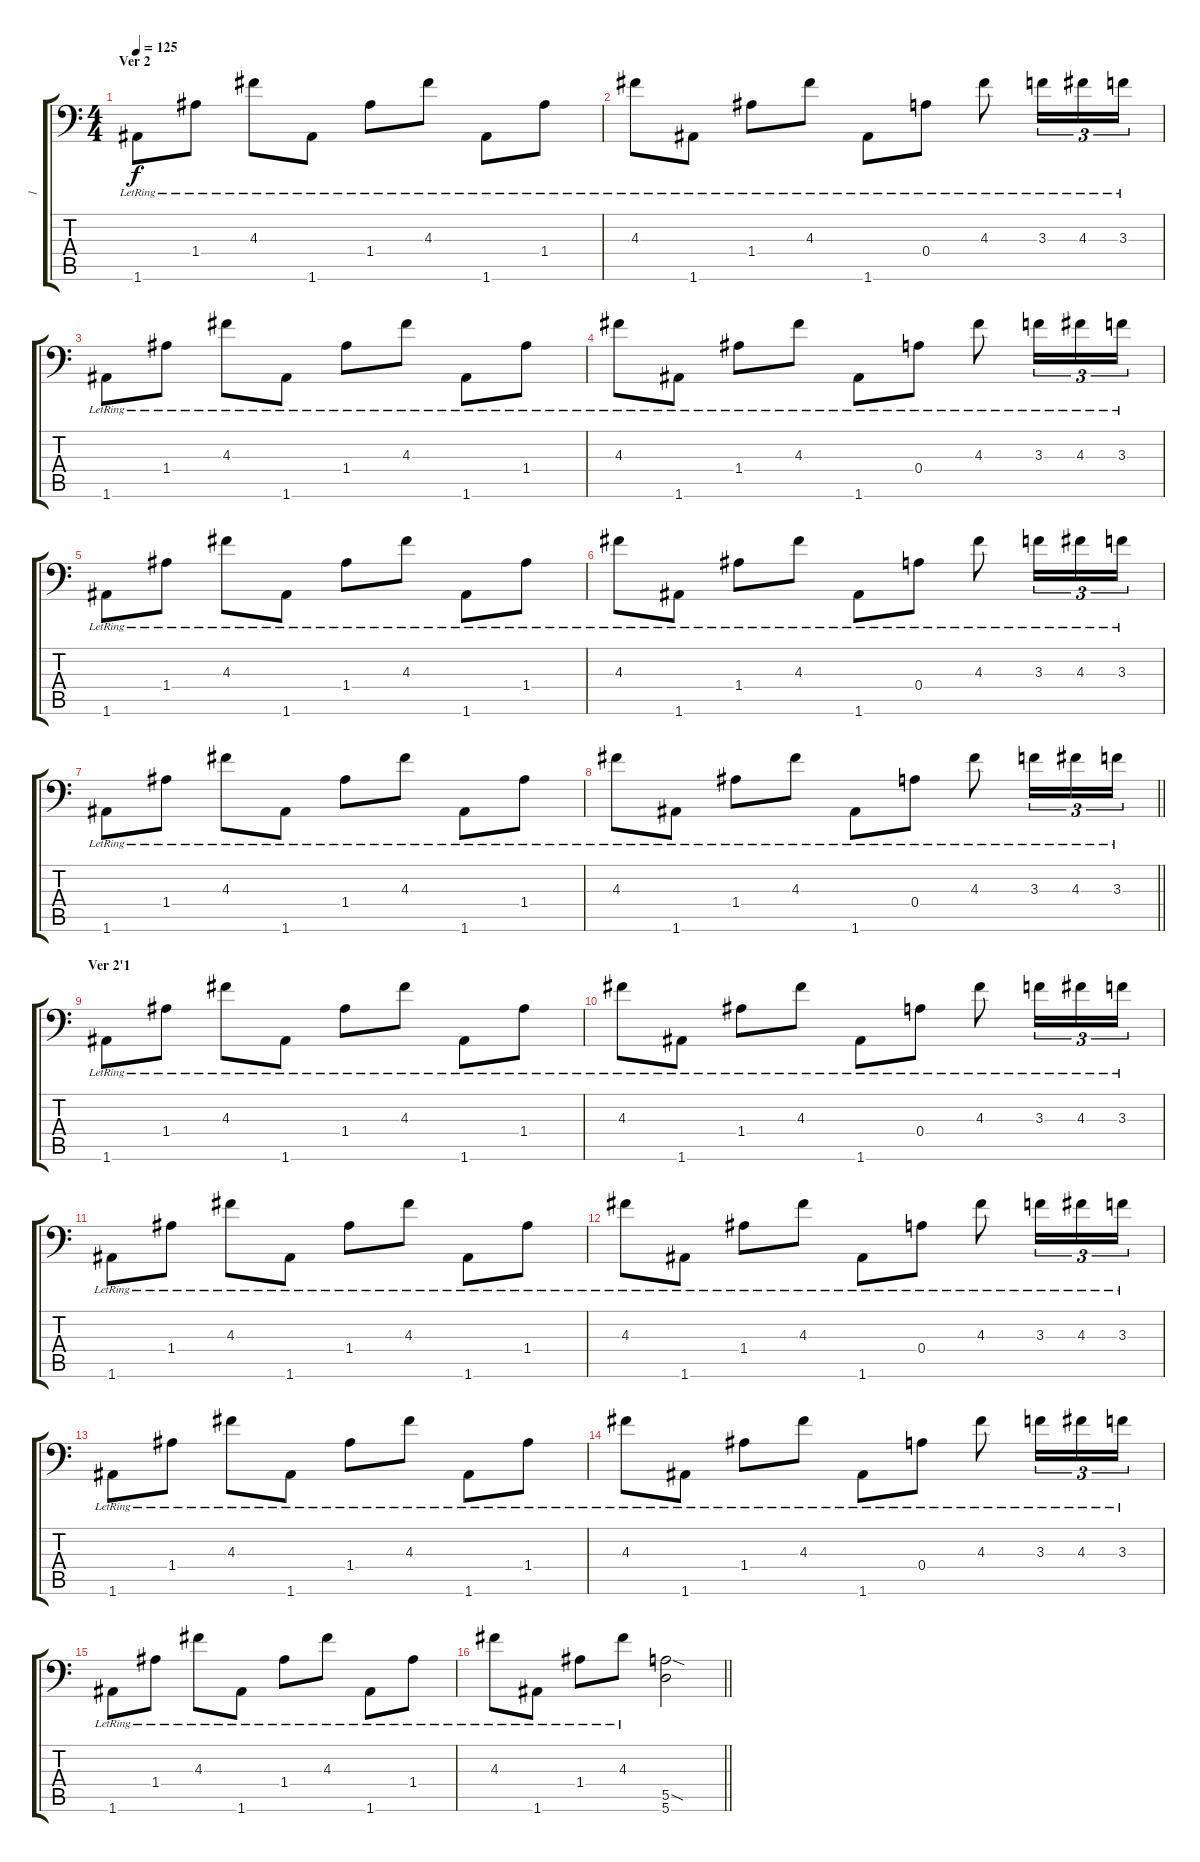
\track ("1" "1") {instrument distortionguitar}
\staff {score tabs}
\tuning (B3 Gb3 D3 A2 E2 A1) {hide}
\ts (4 4)
\section ("" "Ver 2")
\tempo 125
\clef f4
\ks c
1.6{lr}.8{dy f} 1.4{lr}.8 4.3{lr}.8 1.6{lr}.8 1.4{lr}.8 4.3{lr}.8 1.6{lr}.8 1.4{lr}.8 |
4.3{lr}.8 1.6{lr}.8 1.4{lr}.8 4.3{lr}.8 1.6{lr}.8 0.4{lr}.8 4.3{lr}.8 3.3{lr}.16{tu (3 2)} 4.3{lr}.16{tu (3 2)} 3.3{lr}.16{tu (3 2)} |
1.6{lr}.8 1.4{lr}.8 4.3{lr}.8 1.6{lr}.8 1.4{lr}.8 4.3{lr}.8 1.6{lr}.8 1.4{lr}.8 |
4.3{lr}.8 1.6{lr}.8 1.4{lr}.8 4.3{lr}.8 1.6{lr}.8 0.4{lr}.8 4.3{lr}.8 3.3{lr}.16{tu (3 2)} 4.3{lr}.16{tu (3 2)} 3.3{lr}.16{tu (3 2)} |
1.6{lr}.8 1.4{lr}.8 4.3{lr}.8 1.6{lr}.8 1.4{lr}.8 4.3{lr}.8 1.6{lr}.8 1.4{lr}.8 |
4.3{lr}.8 1.6{lr}.8 1.4{lr}.8 4.3{lr}.8 1.6{lr}.8 0.4{lr}.8 4.3{lr}.8 3.3{lr}.16{tu (3 2)} 4.3{lr}.16{tu (3 2)} 3.3{lr}.16{tu (3 2)} |
1.6{lr}.8 1.4{lr}.8 4.3{lr}.8 1.6{lr}.8 1.4{lr}.8 4.3{lr}.8 1.6{lr}.8 1.4{lr}.8 |
\barLineRight lightlight
4.3{lr}.8 1.6{lr}.8 1.4{lr}.8 4.3{lr}.8 1.6{lr}.8 0.4{lr}.8 4.3{lr}.8 3.3{lr}.16{tu (3 2)} 4.3{lr}.16{tu (3 2)} 3.3{lr}.16{tu (3 2)} |
\section ("" "Ver 2'1")
1.6{lr}.8 1.4{lr}.8 4.3{lr}.8 1.6{lr}.8 1.4{lr}.8 4.3{lr}.8 1.6{lr}.8 1.4{lr}.8 |
4.3{lr}.8 1.6{lr}.8 1.4{lr}.8 4.3{lr}.8 1.6{lr}.8 0.4{lr}.8 4.3{lr}.8 3.3{lr}.16{tu (3 2)} 4.3{lr}.16{tu (3 2)} 3.3{lr}.16{tu (3 2)} |
1.6{lr}.8 1.4{lr}.8 4.3{lr}.8 1.6{lr}.8 1.4{lr}.8 4.3{lr}.8 1.6{lr}.8 1.4{lr}.8 |
4.3{lr}.8 1.6{lr}.8 1.4{lr}.8 4.3{lr}.8 1.6{lr}.8 0.4{lr}.8 4.3{lr}.8 3.3{lr}.16{tu (3 2)} 4.3{lr}.16{tu (3 2)} 3.3{lr}.16{tu (3 2)} |
1.6{lr}.8 1.4{lr}.8 4.3{lr}.8 1.6{lr}.8 1.4{lr}.8 4.3{lr}.8 1.6{lr}.8 1.4{lr}.8 |
4.3{lr}.8 1.6{lr}.8 1.4{lr}.8 4.3{lr}.8 1.6{lr}.8 0.4{lr}.8 4.3{lr}.8 3.3{lr}.16{tu (3 2)} 4.3{lr}.16{tu (3 2)} 3.3{lr}.16{tu (3 2)} |
1.6{lr}.8 1.4{lr}.8 4.3{lr}.8 1.6{lr}.8 1.4{lr}.8 4.3{lr}.8 1.6{lr}.8 1.4{lr}.8 |
\barLineRight lightlight
4.3{lr}.8 1.6{lr}.8 1.4{lr}.8 4.3{lr}.8 (5.5{sod} 5.6).2
